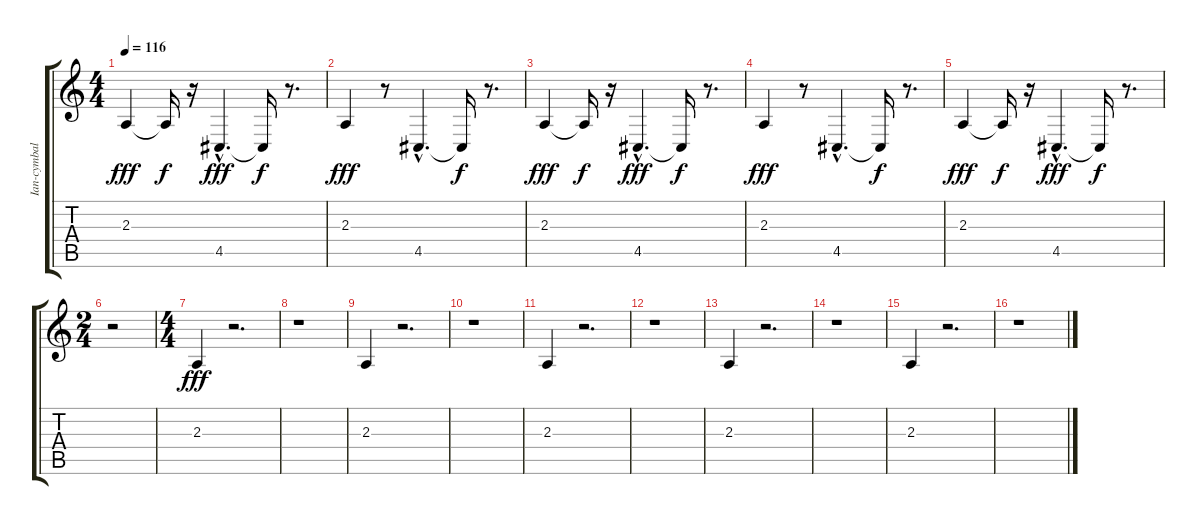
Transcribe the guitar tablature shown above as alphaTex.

\track ("Ian-cymbals" "Ian-cymbal") {instrument seashore}
\staff {score tabs}
\tuning (E4 B3 G3 D3 A2 E2) {hide}
\ts (4 4)
\tempo 116
\clef g2
\ks c
2.3.4{dy fff} 2.3{t}.16{dy f} r.16 4.5{hac}.4{d dy fff} 4.5{t}.16{dy f} r.8{d} |
2.3.4{dy fff} r.8 4.5{hac}.4{d} 4.5{t}.16{dy f} r.8{d} |
2.3.4{dy fff} 2.3{t}.16{dy f} r.16 4.5{hac}.4{d dy fff} 4.5{t}.16{dy f} r.8{d} |
2.3.4{dy fff} r.8 4.5{hac}.4{d} 4.5{t}.16{dy f} r.8{d} |
2.3.4{dy fff} 2.3{t}.16{dy f} r.16 4.5{hac}.4{d dy fff} 4.5{t}.16{dy f} r.8{d} |
\ts (2 4)
r.2 |
\ts (4 4)
2.3.4{dy fff} r.2{d} |
r.1 |
2.3.4 r.2{d} |
r.1 |
2.3.4 r.2{d} |
r.1 |
2.3.4 r.2{d} |
r.1 |
2.3.4 r.2{d} |
r.1
